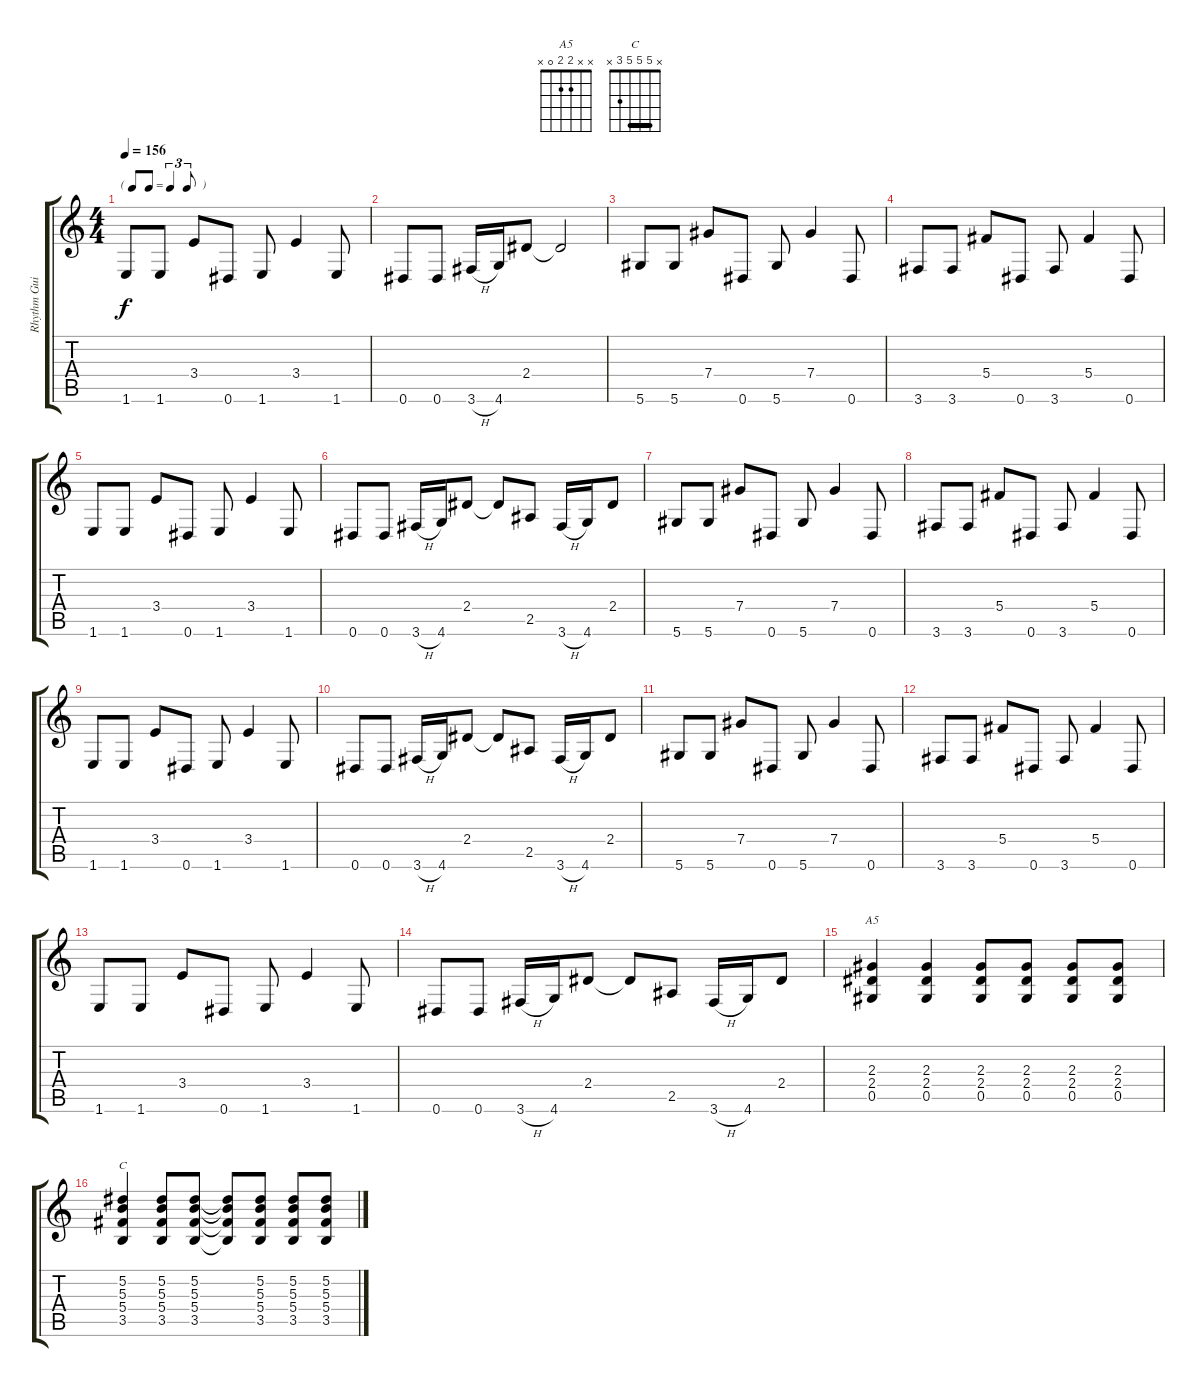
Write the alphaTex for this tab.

\track ("Rhythm Guitar 1" "Rhythm Gui") {instrument overdrivenguitar}
\staff {score tabs}
\tuning (Eb4 Bb3 Gb3 Db3 Ab2 Eb2) {hide}
\chord ("A5" x x 2 2 0 x)
\chord ("C" x 5 5 5 3 x) {barre 5}
\ts (4 4)
\tf triplet8th
\tempo 156
\clef g2
\ks c
1.6.8{dy f} 1.6.8 3.4.8 0.6.8 1.6.8 3.4.4 1.6.8 |
0.6.8 0.6.8 3.6{h}.16 4.6.16 2.4.8 2.4{t}.2 |
5.6.8 5.6.8 7.4.8 0.6.8 5.6.8 7.4.4 0.6.8 |
3.6.8 3.6.8 5.4.8 0.6.8 3.6.8 5.4.4 0.6.8 |
1.6.8 1.6.8 3.4.8 0.6.8 1.6.8 3.4.4 1.6.8 |
0.6.8 0.6.8 3.6{h}.16 4.6.16 2.4.8 2.4{t}.8 2.5.8 3.6{h}.16 4.6.16 2.4.8 |
5.6.8 5.6.8 7.4.8 0.6.8 5.6.8 7.4.4 0.6.8 |
3.6.8 3.6.8 5.4.8 0.6.8 3.6.8 5.4.4 0.6.8 |
1.6.8 1.6.8 3.4.8 0.6.8 1.6.8 3.4.4 1.6.8 |
0.6.8 0.6.8 3.6{h}.16 4.6.16 2.4.8 2.4{t}.8 2.5.8 3.6{h}.16 4.6.16 2.4.8 |
5.6.8 5.6.8 7.4.8 0.6.8 5.6.8 7.4.4 0.6.8 |
3.6.8 3.6.8 5.4.8 0.6.8 3.6.8 5.4.4 0.6.8 |
1.6.8 1.6.8 3.4.8 0.6.8 1.6.8 3.4.4 1.6.8 |
0.6.8 0.6.8 3.6{h}.16 4.6.16 2.4.8 2.4{t}.8 2.5.8 3.6{h}.16 4.6.16 2.4.8 |
(2.3 2.4 0.5).4{ch "A5"} (2.3 2.4 0.5).4 (2.3 2.4 0.5).8 (2.3 2.4 0.5).8 (2.3 2.4 0.5).8 (2.3 2.4 0.5).8 |
(5.2 5.3 5.4 3.5).4{ch "C"} (5.2 5.3 5.4 3.5).8 (5.2 5.3 5.4 3.5).8 (5.2{t} 5.3{t} 5.4{t} 3.5{t}).8 (5.2 5.3 5.4 3.5).8 (5.2 5.3 5.4 3.5).8 (5.2 5.3 5.4 3.5).8
